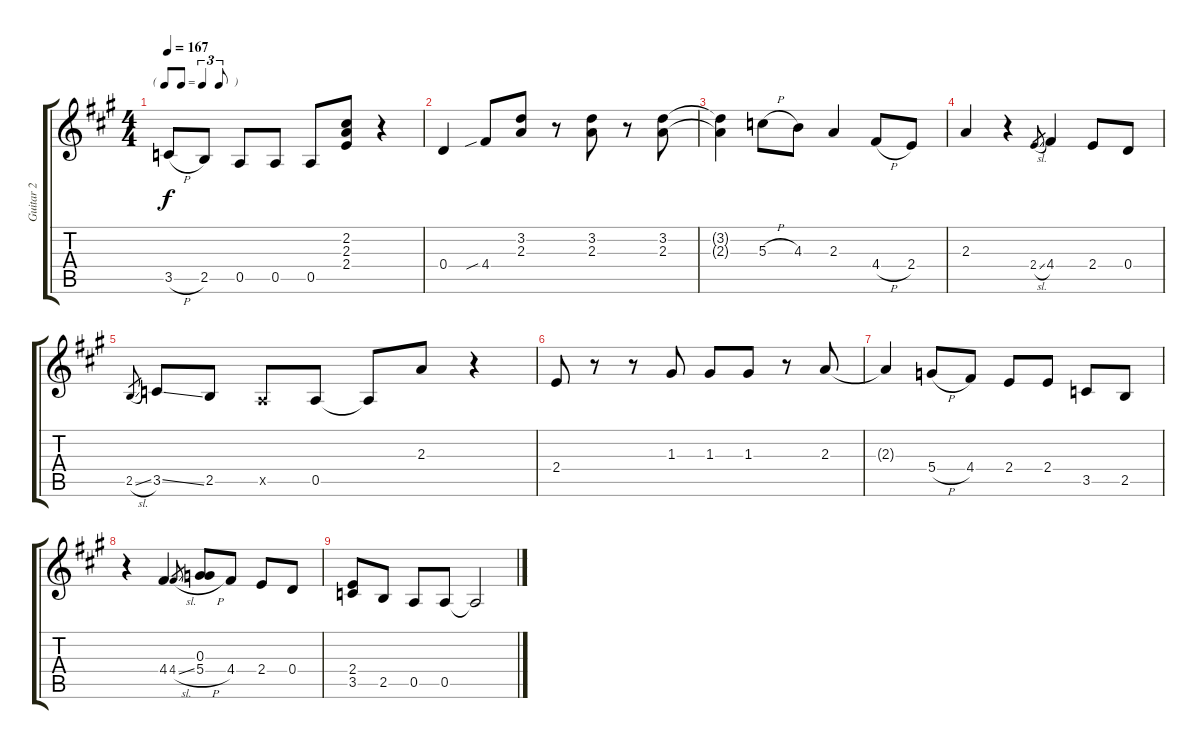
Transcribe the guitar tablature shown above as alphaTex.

\track ("Guitar 2" "Guitar 2") {instrument electricguitarjazz}
\staff {score tabs}
\tuning (E4 B3 G3 D3 A2 E2) {hide}
\ts (4 4)
\tf triplet8th
\tempo 167
\clef g2
\ks a
3.5{h}.8{dy f} 2.5.8 0.5.8 0.5.8 0.5.8 (2.2 2.3 2.4).8 r.4 |
0.4.4 4.4{sib}.8 (3.2 2.3).8 r.8 (3.2 2.3).8 r.8 (3.2 2.3).8 |
(3.2{t} 2.3{t}).4 5.3{h}.8 4.3.8 2.3.4 4.4{h}.8 2.4.8 |
2.3.4 r.4 2.4{sl}.8{gr} 4.4.4 2.4.8 0.4.8 |
2.5{sl}.8{gr} 3.5{ss}.8 2.5.8 0.5{x}.8 0.5.8 0.5{t}.8 2.3.8 r.4 |
2.4.8 r.8 r.8 1.3.8 1.3.8 1.3.8 r.8 2.3.8 |
2.3{t}.4 5.4{h}.8 4.4.8 2.4.8 2.4.8 3.5.8 2.5.8 |
r.4 4.4.4 4.4{sl}.8{gr} (0.3 5.4{h}).8 4.4.8 2.4.8 0.4.8 |
(2.4 3.5).8 2.5.8 0.5.8 0.5.8 0.5{t}.2
